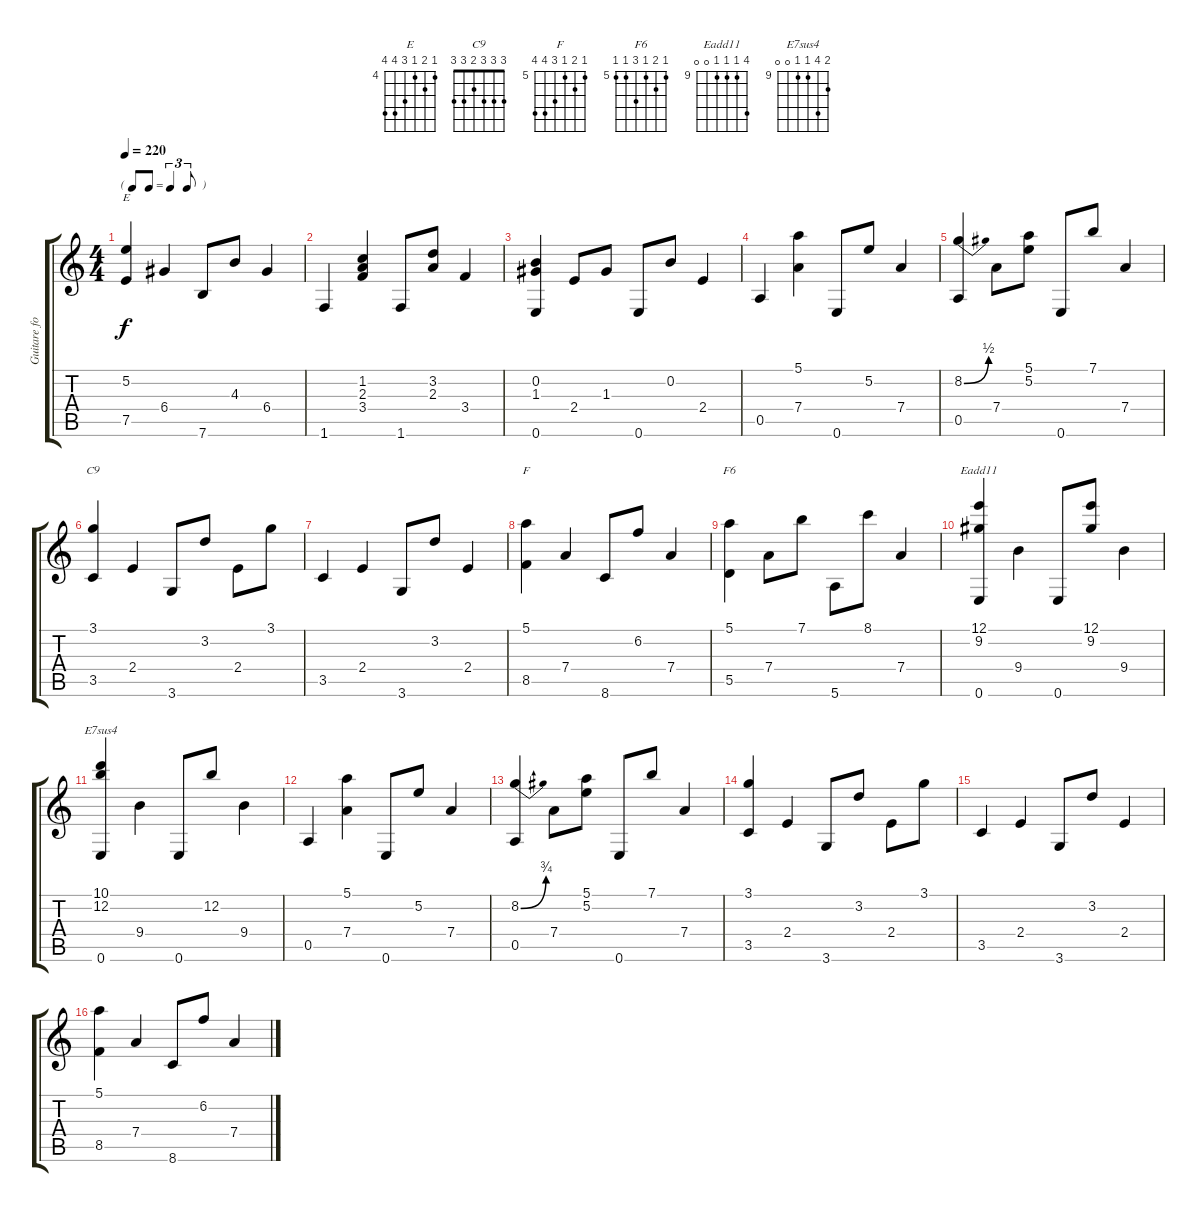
\track ("Guitare folk" "Guitare fo") {instrument acousticguitarsteel}
\staff {score tabs}
\tuning (E4 B3 G3 D3 A2 E2) {hide}
\chord ("E" 4 5 4 6 7 7) {firstfret 4}
\chord ("C9" 3 3 3 2 3 3)
\chord ("F" 5 6 5 7 8 8) {firstfret 5}
\chord ("F6" 5 6 5 7 5 5) {firstfret 5}
\chord ("Eadd11" 12 9 9 9 0 0) {firstfret 9}
\chord ("E7sus4" 10 12 9 9 0 0) {firstfret 9}
\ts (4 4)
\tf triplet8th
\tempo 220
\clef g2
\ks c
(5.2 7.5).4{ch "E" dy f} 6.4.4 7.6.8 4.3.8 6.4.4 |
1.6.4 (1.2 2.3 3.4).4 1.6.8 (3.2 2.3).8 3.4.4 |
(0.2 1.3 0.6).4 2.4.8 1.3.8 0.6.8 0.2.8 2.4.4 |
0.5.4 (5.1 7.4).4 0.6.8 5.2.8 7.4.4 |
(8.2{be (bend 0 0 60 2)} 0.5).4 7.4.8 (5.1 5.2).8 0.6.8 7.1.8 7.4.4 |
(3.1 3.5).4{ch "C9"} 2.4.4 3.6.8 3.2.8 2.4.8 3.1.8 |
3.5.4 2.4.4 3.6.8 3.2.8 2.4.4 |
(5.1 8.5).4{ch "F"} 7.4.4 8.6.8 6.2.8 7.4.4 |
(5.1 5.5).4{ch "F6"} 7.4.8 7.1.8 5.6.8 8.1.8 7.4.4 |
(12.1 9.2 0.6).4{ch "Eadd11"} 9.4.4 0.6.8 (12.1 9.2).8 9.4.4 |
(10.1 12.2 0.6).4{ch "E7sus4"} 9.4.4 0.6.8 12.2.8 9.4.4 |
0.5.4 (5.1 7.4).4 0.6.8 5.2.8 7.4.4 |
(8.2{be (bend 0 0 60 3)} 0.5).4 7.4.8 (5.1 5.2).8 0.6.8 7.1.8 7.4.4 |
(3.1 3.5).4 2.4.4 3.6.8 3.2.8 2.4.8 3.1.8 |
3.5.4 2.4.4 3.6.8 3.2.8 2.4.4 |
(5.1 8.5).4 7.4.4 8.6.8 6.2.8 7.4.4
